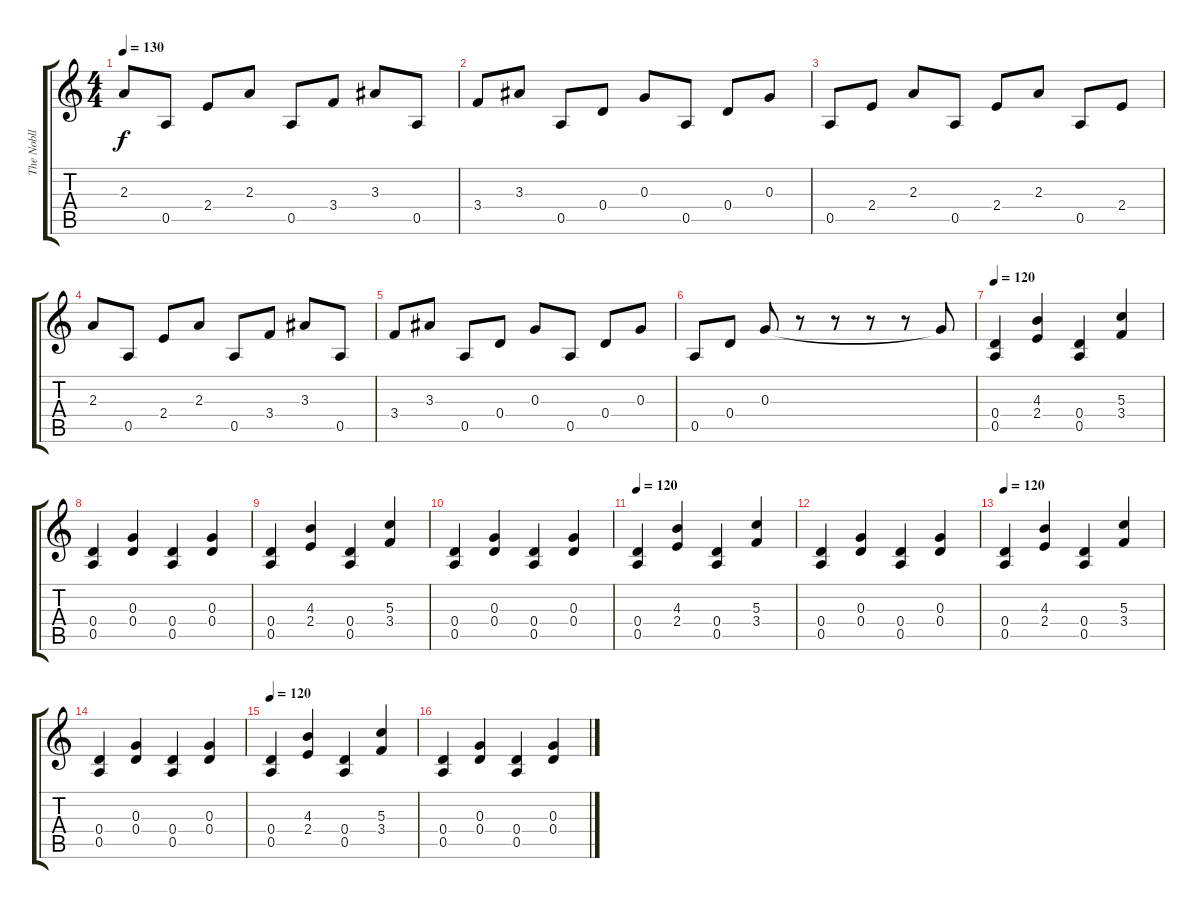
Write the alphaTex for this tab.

\track ("The Nobll" "The Nobll") {instrument distortionguitar}
\staff {score tabs}
\tuning (E4 B3 G3 D3 A2 E2) {hide}
\ts (4 4)
\tempo 130
\clef g2
\ks c
2.3.8{dy f} 0.5.8 2.4.8 2.3.8 0.5.8 3.4.8 3.3.8 0.5.8 |
3.4.8 3.3.8 0.5.8 0.4.8 0.3.8 0.5.8 0.4.8 0.3.8 |
0.5.8 2.4.8 2.3.8 0.5.8 2.4.8 2.3.8 0.5.8 2.4.8 |
2.3.8 0.5.8 2.4.8 2.3.8 0.5.8 3.4.8 3.3.8 0.5.8 |
3.4.8 3.3.8 0.5.8 0.4.8 0.3.8 0.5.8 0.4.8 0.3.8 |
0.5.8 0.4.8 0.3.8 r.8 r.8 r.8 r.8 0.3{t}.8 |
\tempo 120
(0.4 0.5).4 (4.3 2.4).4 (0.4 0.5).4 (5.3 3.4).4 |
(0.4 0.5).4 (0.3 0.4).4 (0.4 0.5).4 (0.3 0.4).4 |
(0.4 0.5).4 (4.3 2.4).4 (0.4 0.5).4 (5.3 3.4).4 |
(0.4 0.5).4 (0.3 0.4).4 (0.4 0.5).4 (0.3 0.4).4 |
\tempo 120
(0.4 0.5).4 (4.3 2.4).4 (0.4 0.5).4 (5.3 3.4).4 |
(0.4 0.5).4 (0.3 0.4).4 (0.4 0.5).4 (0.3 0.4).4 |
\tempo 120
(0.4 0.5).4 (4.3 2.4).4 (0.4 0.5).4 (5.3 3.4).4 |
(0.4 0.5).4 (0.3 0.4).4 (0.4 0.5).4 (0.3 0.4).4 |
\tempo 120
(0.4 0.5).4 (4.3 2.4).4 (0.4 0.5).4 (5.3 3.4).4 |
(0.4 0.5).4 (0.3 0.4).4 (0.4 0.5).4 (0.3 0.4).4
